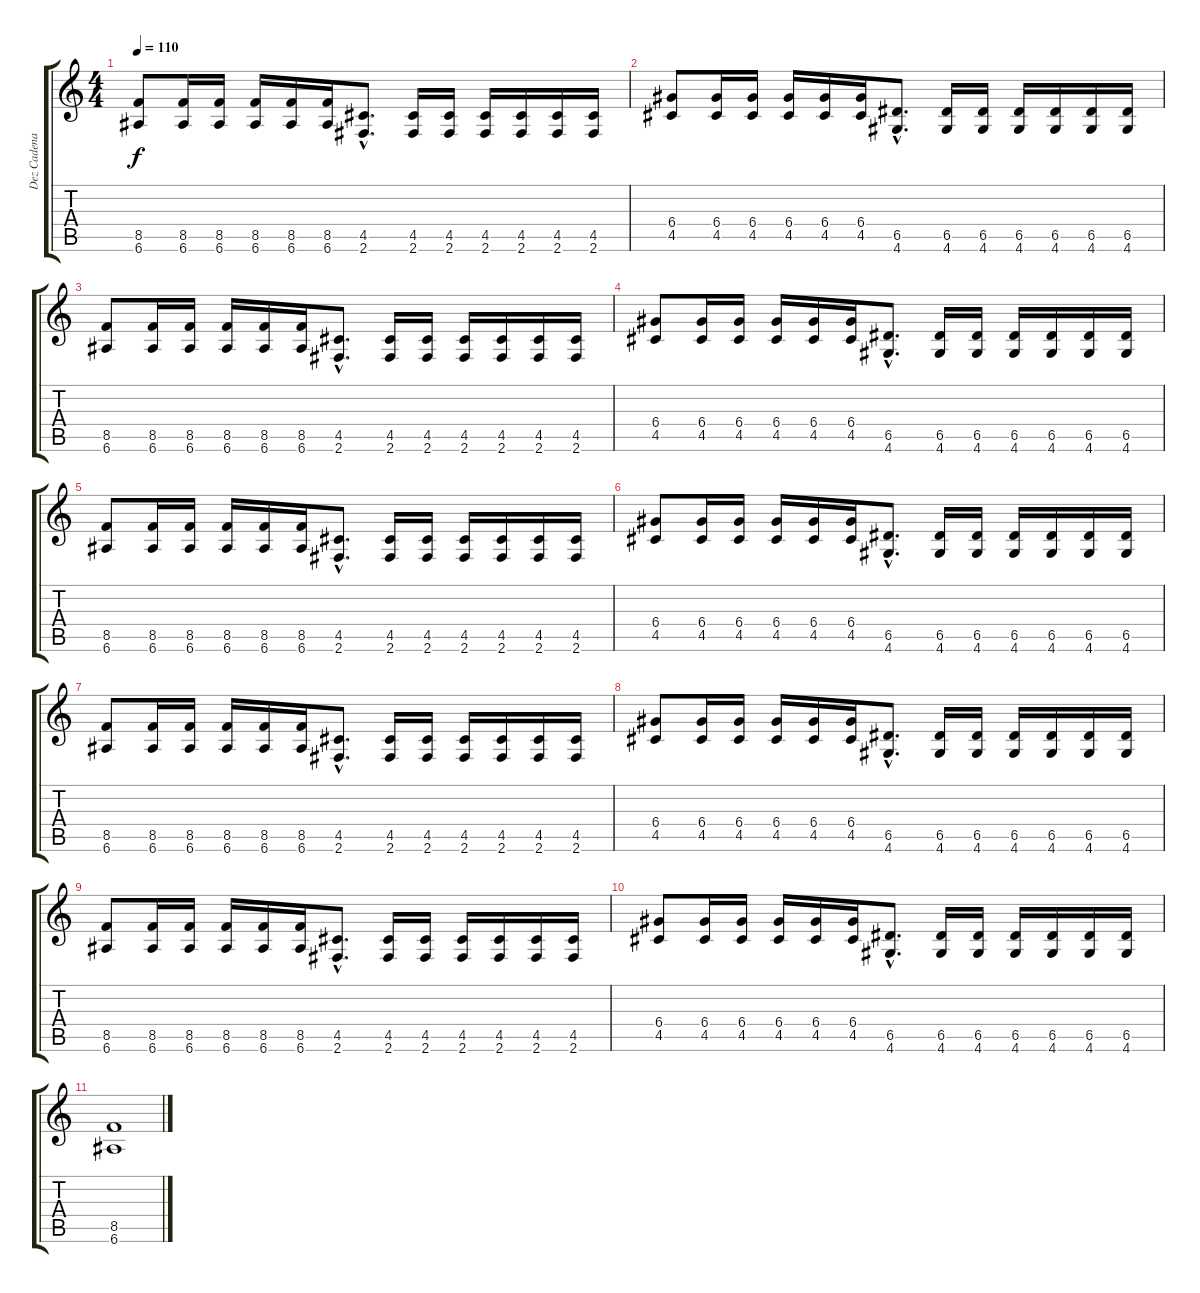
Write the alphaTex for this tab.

\track ("Dez Cadena (from Black Flag)" "Dez Cadena") {instrument distortionguitar}
\staff {score tabs}
\tuning (E4 B3 G3 D3 A2 E2) {hide}
\ts (4 4)
\tempo 110
\clef g2
\ks c
(8.5 6.6).8{dy f} (8.5 6.6).16 (8.5 6.6).16 (8.5 6.6).16 (8.5 6.6).16 (8.5 6.6).16 (4.5{hac} 2.6{hac}).8{d} (4.5 2.6).16 (4.5 2.6).16 (4.5 2.6).16 (4.5 2.6).16 (4.5 2.6).16 (4.5 2.6).16 |
(6.4 4.5).8 (6.4 4.5).16 (6.4 4.5).16 (6.4 4.5).16 (6.4 4.5).16 (6.4 4.5).16 (6.5{hac} 4.6{hac}).8{d} (6.5 4.6).16 (6.5 4.6).16 (6.5 4.6).16 (6.5 4.6).16 (6.5 4.6).16 (6.5 4.6).16 |
(8.5 6.6).8 (8.5 6.6).16 (8.5 6.6).16 (8.5 6.6).16 (8.5 6.6).16 (8.5 6.6).16 (4.5{hac} 2.6{hac}).8{d} (4.5 2.6).16 (4.5 2.6).16 (4.5 2.6).16 (4.5 2.6).16 (4.5 2.6).16 (4.5 2.6).16 |
(6.4 4.5).8 (6.4 4.5).16 (6.4 4.5).16 (6.4 4.5).16 (6.4 4.5).16 (6.4 4.5).16 (6.5{hac} 4.6{hac}).8{d} (6.5 4.6).16 (6.5 4.6).16 (6.5 4.6).16 (6.5 4.6).16 (6.5 4.6).16 (6.5 4.6).16 |
(8.5 6.6).8 (8.5 6.6).16 (8.5 6.6).16 (8.5 6.6).16 (8.5 6.6).16 (8.5 6.6).16 (4.5{hac} 2.6{hac}).8{d} (4.5 2.6).16 (4.5 2.6).16 (4.5 2.6).16 (4.5 2.6).16 (4.5 2.6).16 (4.5 2.6).16 |
(6.4 4.5).8 (6.4 4.5).16 (6.4 4.5).16 (6.4 4.5).16 (6.4 4.5).16 (6.4 4.5).16 (6.5{hac} 4.6{hac}).8{d} (6.5 4.6).16 (6.5 4.6).16 (6.5 4.6).16 (6.5 4.6).16 (6.5 4.6).16 (6.5 4.6).16 |
(8.5 6.6).8 (8.5 6.6).16 (8.5 6.6).16 (8.5 6.6).16 (8.5 6.6).16 (8.5 6.6).16 (4.5{hac} 2.6{hac}).8{d} (4.5 2.6).16 (4.5 2.6).16 (4.5 2.6).16 (4.5 2.6).16 (4.5 2.6).16 (4.5 2.6).16 |
(6.4 4.5).8 (6.4 4.5).16 (6.4 4.5).16 (6.4 4.5).16 (6.4 4.5).16 (6.4 4.5).16 (6.5{hac} 4.6{hac}).8{d} (6.5 4.6).16 (6.5 4.6).16 (6.5 4.6).16 (6.5 4.6).16 (6.5 4.6).16 (6.5 4.6).16 |
(8.5 6.6).8 (8.5 6.6).16 (8.5 6.6).16 (8.5 6.6).16 (8.5 6.6).16 (8.5 6.6).16 (4.5{hac} 2.6{hac}).8{d} (4.5 2.6).16 (4.5 2.6).16 (4.5 2.6).16 (4.5 2.6).16 (4.5 2.6).16 (4.5 2.6).16 |
(6.4 4.5).8 (6.4 4.5).16 (6.4 4.5).16 (6.4 4.5).16 (6.4 4.5).16 (6.4 4.5).16 (6.5{hac} 4.6{hac}).8{d} (6.5 4.6).16 (6.5 4.6).16 (6.5 4.6).16 (6.5 4.6).16 (6.5 4.6).16 (6.5 4.6).16 |
(8.5 6.6).1
